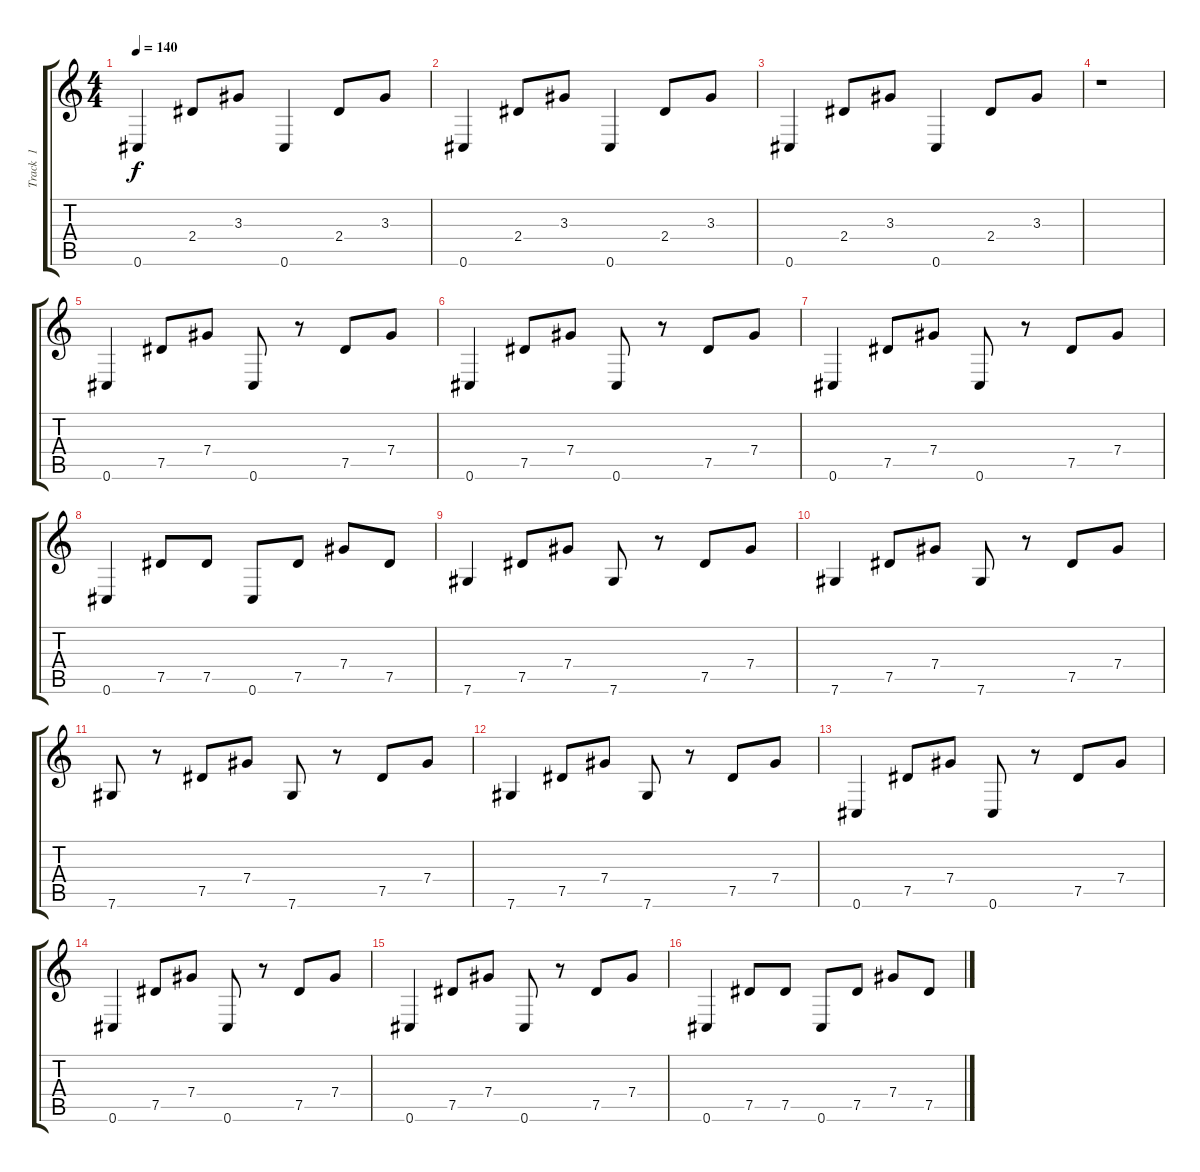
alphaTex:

\track ("Track  1" "Track  1") {instrument acousticguitarsteel}
\staff {score tabs}
\tuning (Eb4 Bb3 F3 Db3 Ab2 Db2) {hide}
\ts (4 4)
\tempo 140
\clef g2
\ks c
0.6.4{dy f} 2.4.8 3.3.8 0.6.4 2.4.8 3.3.8 |
0.6.4 2.4.8 3.3.8 0.6.4 2.4.8 3.3.8 |
0.6.4 2.4.8 3.3.8 0.6.4 2.4.8 3.3.8 |
r.1 |
0.6.4 7.5.8 7.4.8 0.6.8 r.8 7.5.8 7.4.8 |
0.6.4 7.5.8 7.4.8 0.6.8 r.8 7.5.8 7.4.8 |
0.6.4 7.5.8 7.4.8 0.6.8 r.8 7.5.8 7.4.8 |
0.6.4 7.5.8 7.5.8 0.6.8 7.5.8 7.4.8 7.5.8 |
7.6.4 7.5.8 7.4.8 7.6.8 r.8 7.5.8 7.4.8 |
7.6.4 7.5.8 7.4.8 7.6.8 r.8 7.5.8 7.4.8 |
7.6.8 r.8 7.5.8 7.4.8 7.6.8 r.8 7.5.8 7.4.8 |
7.6.4 7.5.8 7.4.8 7.6.8 r.8 7.5.8 7.4.8 |
0.6.4 7.5.8 7.4.8 0.6.8 r.8 7.5.8 7.4.8 |
0.6.4 7.5.8 7.4.8 0.6.8 r.8 7.5.8 7.4.8 |
0.6.4 7.5.8 7.4.8 0.6.8 r.8 7.5.8 7.4.8 |
0.6.4 7.5.8 7.5.8 0.6.8 7.5.8 7.4.8 7.5.8
